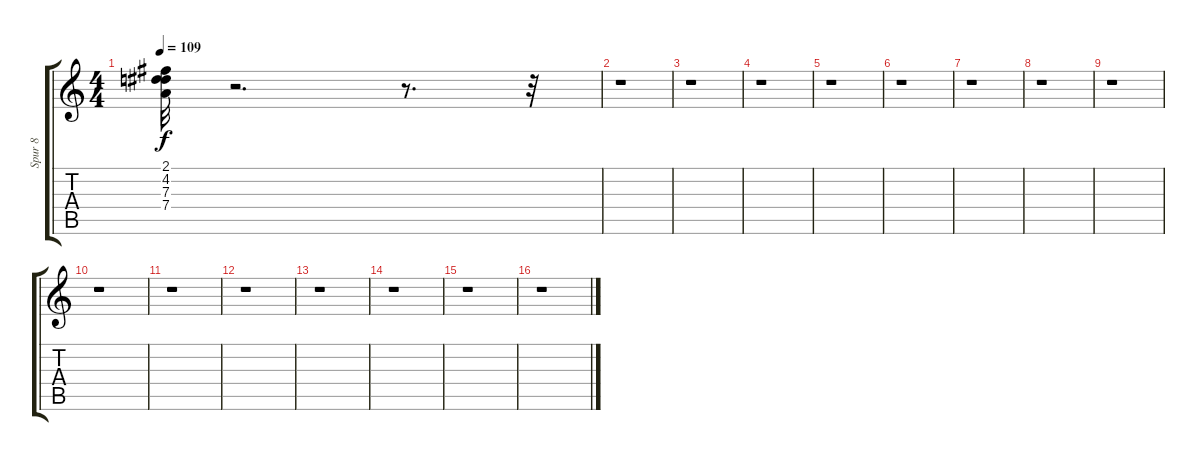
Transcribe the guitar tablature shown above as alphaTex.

\track ("Spur 8" "Spur 8") {instrument electricguitarjazz}
\staff {score tabs}
\tuning (E4 B3 G3 D3 A2 E2) {hide}
\ts (4 4)
\tempo 109
\clef g2
\ks c
(2.1 4.2 7.3 7.4).32{dy f} r.2{d} r.8{d} r.32 |
r.1 |
r.1 |
r.1 |
r.1 |
r.1 |
r.1 |
r.1 |
r.1 |
r.1 |
r.1 |
r.1 |
r.1 |
r.1 |
r.1 |
r.1
